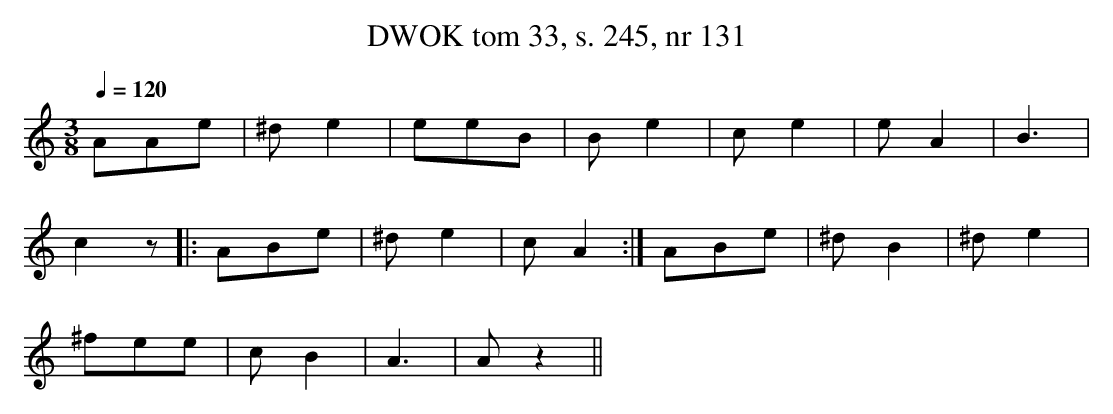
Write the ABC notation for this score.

X:1
T: DWOK tom 33, s. 245, nr 131
L:1/8
M:3/8
K:C
Q:1/4=120
AAe|^de2|eeB|Be2|ce2|eA2|B3|
c2z|:ABe|^de2|cA2:|ABe|^dB2|^de2|
^fee|cB2|A3|Az2||
